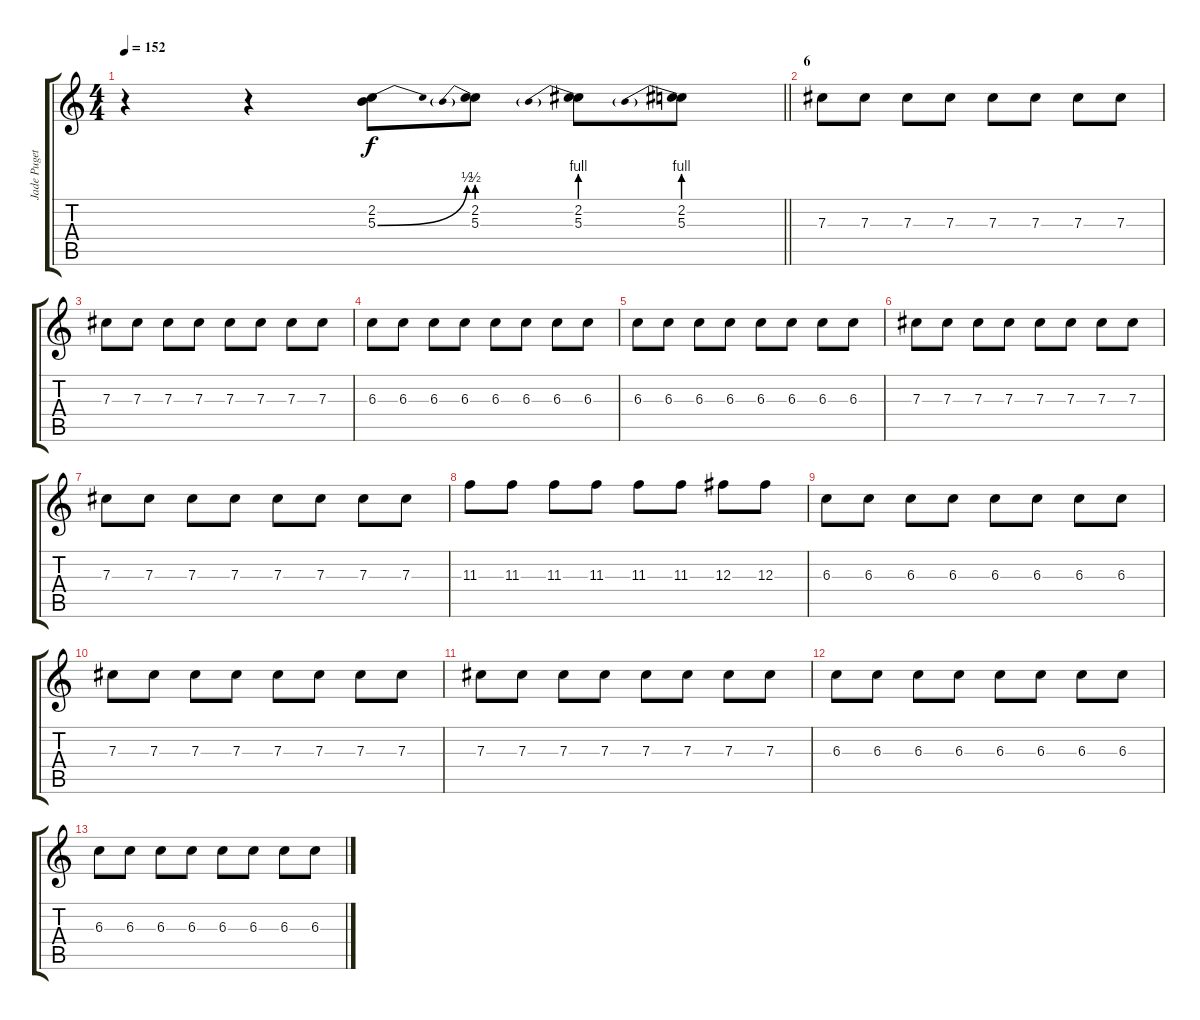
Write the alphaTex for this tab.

\track ("Jade Puget 2" "Jade Puget") {instrument electricguitarjazz}
\staff {score tabs}
\tuning (Eb4 Bb3 Gb3 Db3 Ab2 Eb2) {hide}
\ts (4 4)
\tempo 152
\clef g2
\barLineRight lightlight
\ks c
r.4{dy f} r.4 (2.2 5.3{be (bend 0 0 60 2)}).8 (2.2 5.3{be (prebend 0 2 60 2)}).8 (2.2 5.3{be (prebend 0 4 60 4)}).8 (2.2 5.3{be (prebend 0 4 60 4)}).8 |
\section ("" "6")
7.3.8 7.3.8 7.3.8 7.3.8 7.3.8 7.3.8 7.3.8 7.3.8 |
7.3.8 7.3.8 7.3.8 7.3.8 7.3.8 7.3.8 7.3.8 7.3.8 |
6.3.8 6.3.8 6.3.8 6.3.8 6.3.8 6.3.8 6.3.8 6.3.8 |
6.3.8 6.3.8 6.3.8 6.3.8 6.3.8 6.3.8 6.3.8 6.3.8 |
7.3.8 7.3.8 7.3.8 7.3.8 7.3.8 7.3.8 7.3.8 7.3.8 |
7.3.8 7.3.8 7.3.8 7.3.8 7.3.8 7.3.8 7.3.8 7.3.8 |
11.3.8 11.3.8 11.3.8 11.3.8 11.3.8 11.3.8 12.3.8 12.3.8 |
6.3.8 6.3.8 6.3.8 6.3.8 6.3.8 6.3.8 6.3.8 6.3.8 |
7.3.8 7.3.8 7.3.8 7.3.8 7.3.8 7.3.8 7.3.8 7.3.8 |
7.3.8 7.3.8 7.3.8 7.3.8 7.3.8 7.3.8 7.3.8 7.3.8 |
6.3.8 6.3.8 6.3.8 6.3.8 6.3.8 6.3.8 6.3.8 6.3.8 |
6.3.8 6.3.8 6.3.8 6.3.8 6.3.8 6.3.8 6.3.8 6.3.8
